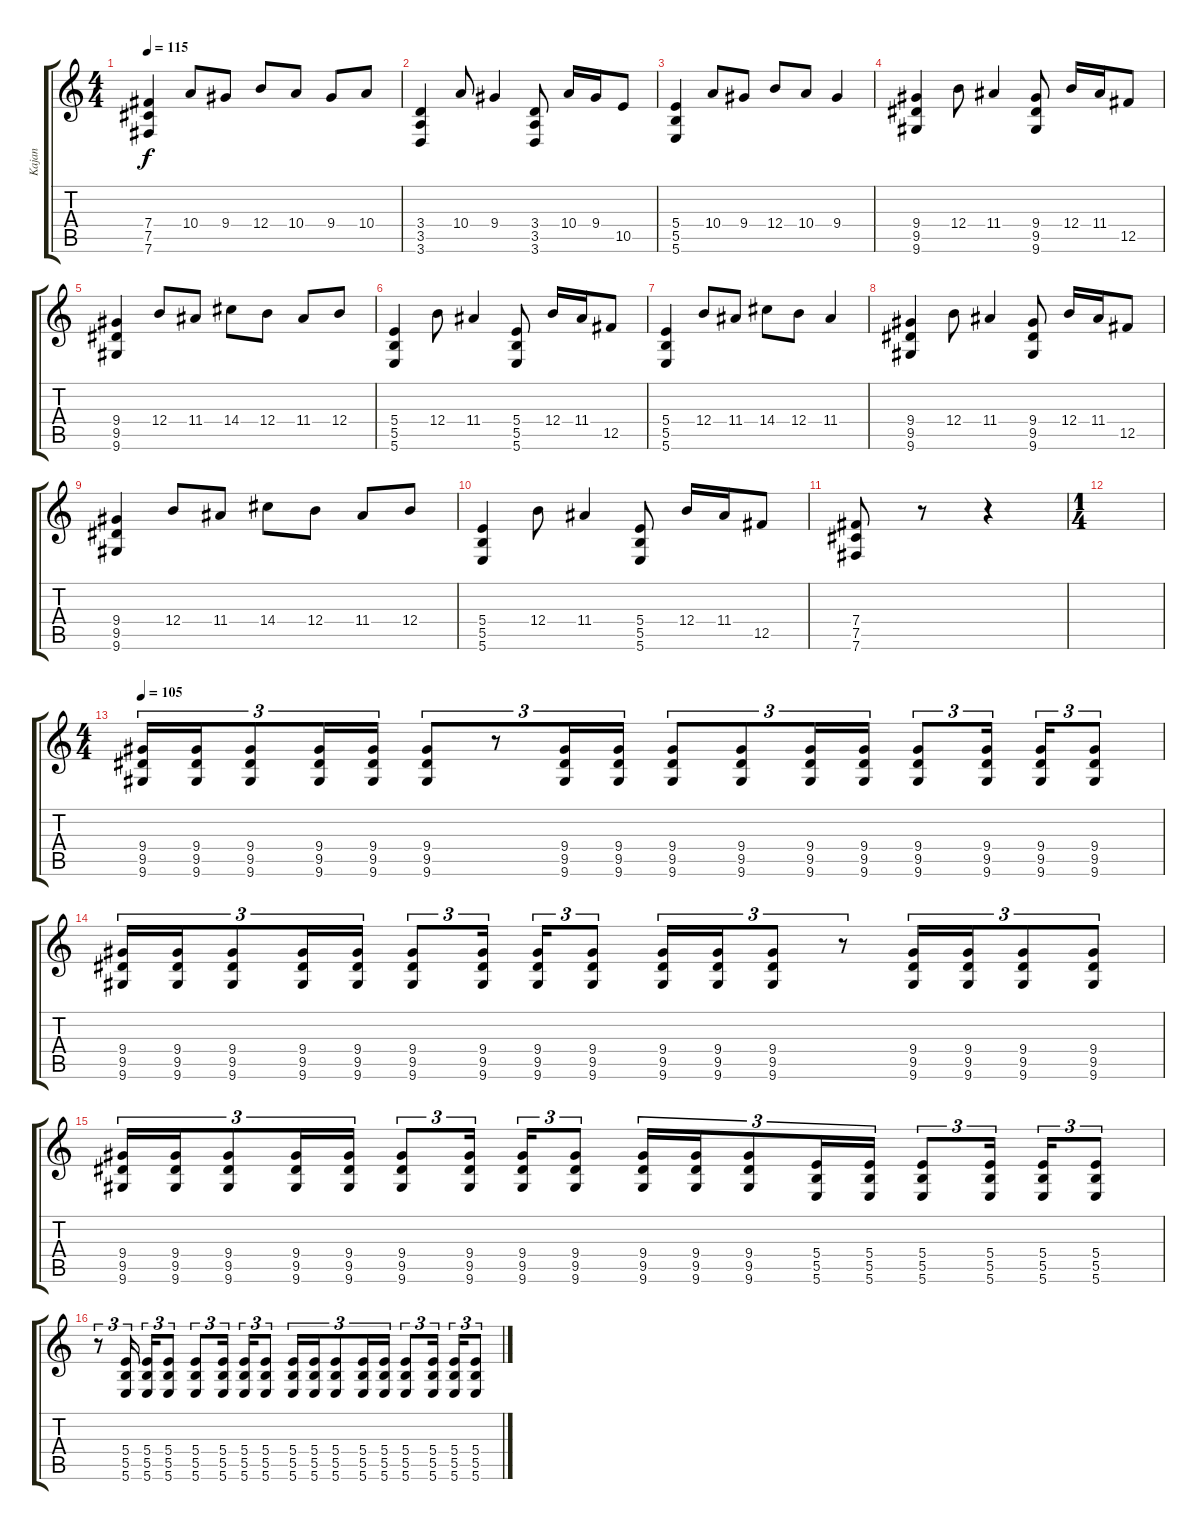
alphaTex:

\track ("Kajan" "Kajan") {instrument distortionguitar}
\staff {score tabs}
\tuning (Db4 Ab3 E3 B2 Gb2 B1) {hide}
\ts (4 4)
\tempo 115
\clef g2
\ks c
(7.4 7.5 7.6).4{dy f} 10.4.8 9.4.8 12.4.8 10.4.8 9.4.8 10.4.8 |
(3.4 3.5 3.6).4 10.4.8 9.4.4 (3.4 3.5 3.6).8 10.4.16 9.4.16 10.5.8 |
(5.4 5.5 5.6).4 10.4.8 9.4.8 12.4.8 10.4.8 9.4.4 |
(9.4 9.5 9.6).4 12.4.8 11.4.4 (9.4 9.5 9.6).8 12.4.16 11.4.16 12.5.8 |
(9.4 9.5 9.6).4 12.4.8 11.4.8 14.4.8 12.4.8 11.4.8 12.4.8 |
(5.4 5.5 5.6).4 12.4.8 11.4.4 (5.4 5.5 5.6).8 12.4.16 11.4.16 12.5.8 |
(5.4 5.5 5.6).4 12.4.8 11.4.8 14.4.8 12.4.8 11.4.4 |
(9.4 9.5 9.6).4 12.4.8 11.4.4 (9.4 9.5 9.6).8 12.4.16 11.4.16 12.5.8 |
(9.4 9.5 9.6).4 12.4.8 11.4.8 14.4.8 12.4.8 11.4.8 12.4.8 |
(5.4 5.5 5.6).4 12.4.8 11.4.4 (5.4 5.5 5.6).8 12.4.16 11.4.16 12.5.8 |
(7.4 7.5 7.6).8 r.8 r.4 |
\ts (1 4)
|
\ts (4 4)
\tempo 105
(9.4 9.5 9.6).16{tu (3 2)} (9.4 9.5 9.6).16{tu (3 2)} (9.4 9.5 9.6).8{tu (3 2)} (9.4 9.5 9.6).16{tu (3 2)} (9.4 9.5 9.6).16{tu (3 2)} (9.4 9.5 9.6).8{tu (3 2)} r.8{tu (3 2)} (9.4 9.5 9.6).16{tu (3 2)} (9.4 9.5 9.6).16{tu (3 2)} (9.4 9.5 9.6).8{tu (3 2)} (9.4 9.5 9.6).8{tu (3 2)} (9.4 9.5 9.6).16{tu (3 2)} (9.4 9.5 9.6).16{tu (3 2)} (9.4 9.5 9.6).8{tu (3 2)} (9.4 9.5 9.6).16{tu (3 2) beam splitsecondary} (9.4 9.5 9.6).16{tu (3 2)} (9.4 9.5 9.6).8{tu (3 2)} |
(9.4 9.5 9.6).16{tu (3 2)} (9.4 9.5 9.6).16{tu (3 2)} (9.4 9.5 9.6).8{tu (3 2)} (9.4 9.5 9.6).16{tu (3 2)} (9.4 9.5 9.6).16{tu (3 2)} (9.4 9.5 9.6).8{tu (3 2)} (9.4 9.5 9.6).16{tu (3 2) beam splitsecondary} (9.4 9.5 9.6).16{tu (3 2)} (9.4 9.5 9.6).8{tu (3 2)} (9.4 9.5 9.6).16{tu (3 2)} (9.4 9.5 9.6).16{tu (3 2)} (9.4 9.5 9.6).8{tu (3 2)} r.8{tu (3 2)} (9.4 9.5 9.6).16{tu (3 2)} (9.4 9.5 9.6).16{tu (3 2)} (9.4 9.5 9.6).8{tu (3 2)} (9.4 9.5 9.6).8{tu (3 2)} |
(9.4 9.5 9.6).16{tu (3 2)} (9.4 9.5 9.6).16{tu (3 2)} (9.4 9.5 9.6).8{tu (3 2)} (9.4 9.5 9.6).16{tu (3 2)} (9.4 9.5 9.6).16{tu (3 2)} (9.4 9.5 9.6).8{tu (3 2)} (9.4 9.5 9.6).16{tu (3 2) beam splitsecondary} (9.4 9.5 9.6).16{tu (3 2)} (9.4 9.5 9.6).8{tu (3 2)} (9.4 9.5 9.6).16{tu (3 2)} (9.4 9.5 9.6).16{tu (3 2)} (9.4 9.5 9.6).8{tu (3 2)} (5.4 5.5 5.6).16{tu (3 2)} (5.4 5.5 5.6).16{tu (3 2)} (5.4 5.5 5.6).8{tu (3 2)} (5.4 5.5 5.6).16{tu (3 2) beam splitsecondary} (5.4 5.5 5.6).16{tu (3 2)} (5.4 5.5 5.6).8{tu (3 2)} |
r.8{tu (3 2)} (5.4 5.5 5.6).16{tu (3 2) beam splitsecondary} (5.4 5.5 5.6).16{tu (3 2)} (5.4 5.5 5.6).8{tu (3 2)} (5.4 5.5 5.6).8{tu (3 2)} (5.4 5.5 5.6).16{tu (3 2) beam splitsecondary} (5.4 5.5 5.6).16{tu (3 2)} (5.4 5.5 5.6).8{tu (3 2)} (5.4 5.5 5.6).16{tu (3 2)} (5.4 5.5 5.6).16{tu (3 2)} (5.4 5.5 5.6).8{tu (3 2)} (5.4 5.5 5.6).16{tu (3 2)} (5.4 5.5 5.6).16{tu (3 2)} (5.4 5.5 5.6).8{tu (3 2)} (5.4 5.5 5.6).16{tu (3 2) beam splitsecondary} (5.4 5.5 5.6).16{tu (3 2)} (5.4 5.5 5.6).8{tu (3 2)}
